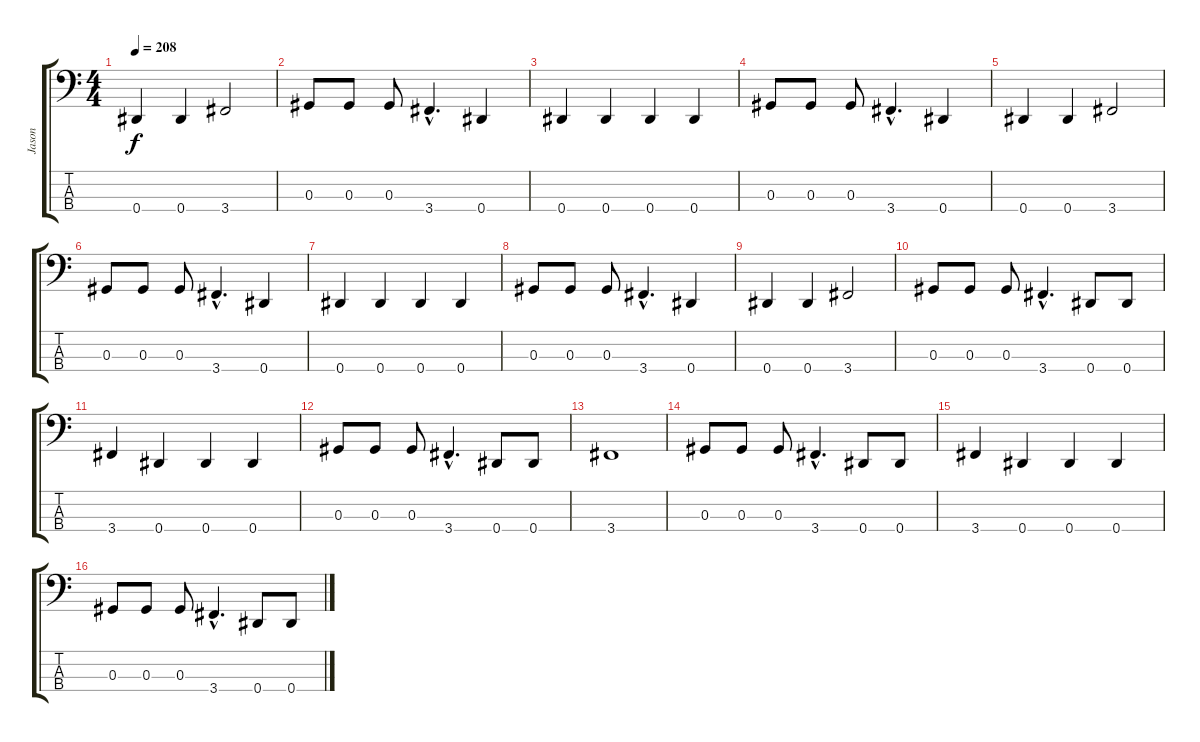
\track ("Jason" "Jason") {instrument electricbasspick}
\staff {score tabs}
\tuning (Gb2 Db2 Ab1 Eb1) {hide}
\ts (4 4)
\tempo 208
\clef f4
\ks c
0.4.4{dy f} 0.4.4 3.4.2 |
0.3.8 0.3.8 0.3.8 3.4{hac}.4{d} 0.4.4 |
0.4.4 0.4.4 0.4.4 0.4.4 |
0.3.8 0.3.8 0.3.8 3.4{hac}.4{d} 0.4.4 |
0.4.4 0.4.4 3.4.2 |
0.3.8 0.3.8 0.3.8 3.4{hac}.4{d} 0.4.4 |
0.4.4 0.4.4 0.4.4 0.4.4 |
0.3.8 0.3.8 0.3.8 3.4{hac}.4{d} 0.4.4 |
0.4.4 0.4.4 3.4.2 |
0.3.8 0.3.8 0.3.8 3.4{hac}.4{d} 0.4.8 0.4.8 |
3.4.4 0.4.4 0.4.4 0.4.4 |
0.3.8 0.3.8 0.3.8 3.4{hac}.4{d} 0.4.8 0.4.8 |
3.4.1 |
0.3.8 0.3.8 0.3.8 3.4{hac}.4{d} 0.4.8 0.4.8 |
3.4.4 0.4.4 0.4.4 0.4.4 |
0.3.8 0.3.8 0.3.8 3.4{hac}.4{d} 0.4.8 0.4.8
